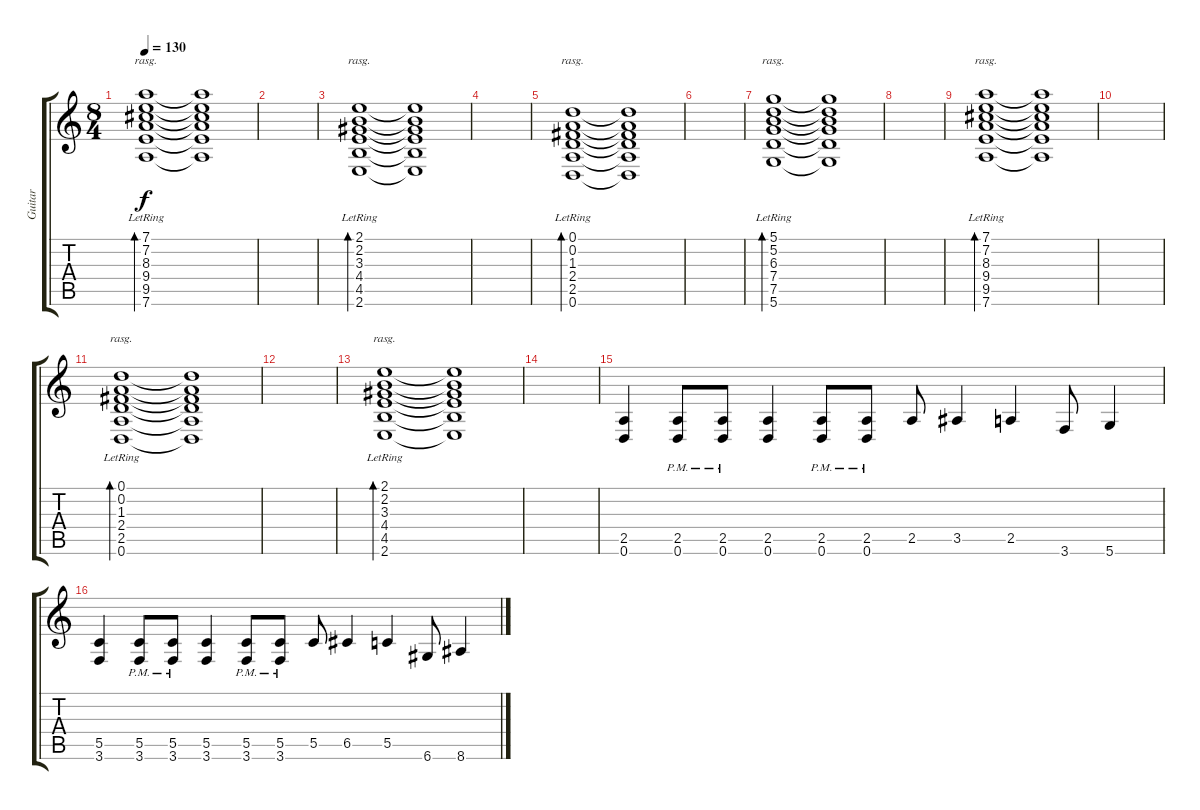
\track ("Guitar" "Guitar") {instrument distortionguitar}
\staff {score tabs}
\tuning (D4 A3 F3 C3 G2 D2) {hide}
\ts (8 4)
\tempo 130
\clef g2
\ks c
(7.1{lr} 7.2{lr} 8.3{lr} 9.4{lr} 9.5{lr} 7.6{lr}).1{bd 480 rasg ii dy f} (7.1{t} 7.2{t} 8.3{t} 9.4{t} 9.5{t} 7.6{t}).1 |
|
(2.1{lr} 2.2{lr} 3.3{lr} 4.4{lr} 4.5{lr} 2.6{lr}).1{bd 480 rasg ii instrument electricguitarjazz} (2.1{t} 2.2{t} 3.3{t} 4.4{t} 4.5{t} 2.6{t}).1 |
|
(0.1{lr} 0.2{lr} 1.3{lr} 2.4{lr} 2.5{lr} 0.6{lr}).1{bd 480 rasg ii} (0.1{t} 0.2{t} 1.3{t} 2.4{t} 2.5{t} 0.6{t}).1 |
|
(5.1{lr} 5.2{lr} 6.3{lr} 7.4{lr} 7.5{lr} 5.6{lr}).1{bd 480 rasg ii} (5.1{t} 5.2{t} 6.3{t} 7.4{t} 7.5{t} 5.6{t}).1 |
|
(7.1{lr} 7.2{lr} 8.3{lr} 9.4{lr} 9.5{lr} 7.6{lr}).1{bd 480 rasg ii} (7.1{t} 7.2{t} 8.3{t} 9.4{t} 9.5{t} 7.6{t}).1 |
|
(0.1{lr} 0.2{lr} 1.3{lr} 2.4{lr} 2.5{lr} 0.6{lr}).1{bd 480 rasg ii} (0.1{t} 0.2{t} 1.3{t} 2.4{t} 2.5{t} 0.6{t}).1 |
|
(2.1{lr} 2.2{lr} 3.3{lr} 4.4{lr} 4.5{lr} 2.6{lr}).1{bd 480 rasg ii} (2.1{t} 2.2{t} 3.3{t} 4.4{t} 4.5{t} 2.6{t}).1 |
|
(2.5 0.6).4 (2.5{pm} 0.6{pm}).8 (2.5{pm} 0.6{pm}).8 (2.5 0.6).4 (2.5{pm} 0.6{pm}).8 (2.5{pm} 0.6{pm}).8 2.5.8 3.5.4 2.5.4 3.6.8 5.6.4 |
(5.5 3.6).4 (5.5{pm} 3.6{pm}).8 (5.5{pm} 3.6{pm}).8 (5.5 3.6).4 (5.5{pm} 3.6{pm}).8 (5.5{pm} 3.6{pm}).8 5.5.8 6.5.4 5.5.4 6.6.8 8.6.4
